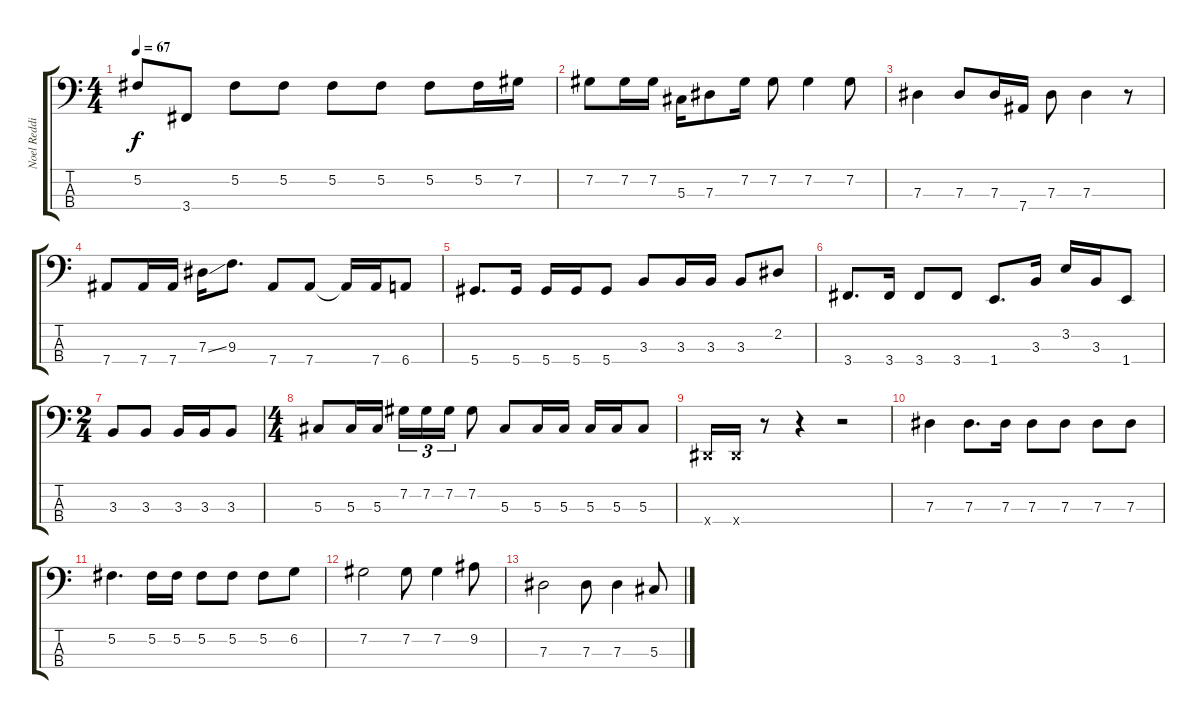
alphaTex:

\track ("Noel Redding" "Noel Reddi") {instrument electricbassfinger}
\staff {score tabs}
\tuning (Gb2 Db2 Ab1 Eb1) {hide}
\ts (4 4)
\tempo 67
\clef f4
\ks c
5.2.8{dy f} 3.4.8 5.2.8 5.2.8 5.2.8 5.2.8 5.2.8 5.2.16 7.2.16 |
7.2.8 7.2.16 7.2.16 5.3.16 7.3.8 7.2.16 7.2.8 7.2.4 7.2.8 |
7.3.4 7.3.8 7.3.16 7.4.16 7.3.8 7.3.4 r.8 |
7.4.8 7.4.16 7.4.16 7.3{ss}.16 9.3.8{d} 7.4.8 7.4.8 7.4{t}.16 7.4.16 6.4.8 |
5.4.8{d} 5.4.16 5.4.16 5.4.16 5.4.8 3.3.8 3.3.16 3.3.16 3.3.8 2.2.8 |
3.4.8{d} 3.4.16 3.4.8 3.4.8 1.4.8{d} 3.3.16 3.2.16 3.3.16 1.4.8 |
\ts (2 4)
3.3.8 3.3.8 3.3.16 3.3.16 3.3.8 |
\ts (4 4)
5.3.8 5.3.16 5.3.16 7.2.16{tu (3 2)} 7.2.16{tu (3 2)} 7.2.16{tu (3 2)} 7.2.8 5.3.8 5.3.16 5.3.16 5.3.16 5.3.16 5.3.8 |
0.4{x}.16 0.4{x}.16 r.8 r.4 r.2 |
7.3.4 7.3.8{d} 7.3.16 7.3.8 7.3.8 7.3.8 7.3.8 |
5.2.4{d} 5.2.16 5.2.16 5.2.8 5.2.8 5.2.8 6.2.8 |
7.2.2{volume 0} 7.2.8 7.2.4 9.2.8 |
7.3.2 7.3.8 7.3.4 5.3.8
